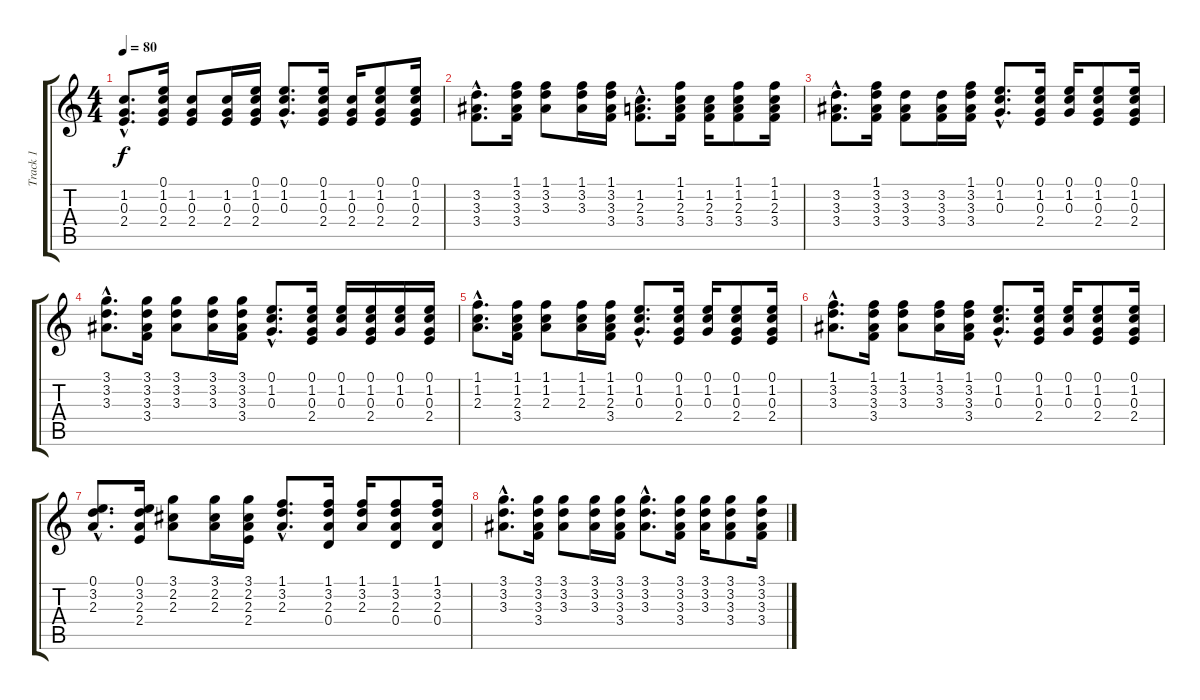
\track ("Track 1" "Track 1") {instrument acousticguitarsteel}
\staff {score tabs}
\tuning (E4 B3 G3 D3 A2 E2) {hide}
\ts (4 4)
\tempo 80
\clef g2
\ks c
(1.2{hac} 0.3{hac} 2.4{hac}).8{d dy f} (0.1 1.2 0.3 2.4).16 (1.2 0.3 2.4).8 (1.2 0.3 2.4).16 (0.1 1.2 0.3 2.4).16 (0.1{hac} 1.2{hac} 0.3{hac}).8{d} (0.1 1.2 0.3 2.4).16 (1.2 0.3 2.4).16 (0.1 1.2 0.3 2.4).8 (0.1 1.2 0.3 2.4).16 |
(3.2{hac} 3.3{hac} 3.4{hac}).8{d} (1.1 3.2 3.3 3.4).16 (1.1 3.2 3.3).8 (1.1 3.2 3.3).16 (1.1 3.2 3.3 3.4).16 (1.2{hac} 2.3{hac} 3.4{hac}).8{d} (1.1 1.2 2.3 3.4).16 (1.2 2.3 3.4).16 (1.1 1.2 2.3 3.4).8 (1.1 1.2 2.3 3.4).16 |
(3.2{hac} 3.3{hac} 3.4{hac}).8{d} (1.1 3.2 3.3 3.4).16 (3.2 3.3 3.4).8 (3.2 3.3 3.4).16 (1.1 3.2 3.3 3.4).16 (0.1{hac} 1.2{hac} 0.3{hac}).8{d} (0.1 1.2 0.3 2.4).16 (0.1 1.2 0.3).16 (0.1 1.2 0.3 2.4).8 (0.1 1.2 0.3 2.4).16 |
(3.1{hac} 3.2{hac} 3.3{hac}).8{d} (3.1 3.2 3.3 3.4).16 (3.1 3.2 3.3).8 (3.1 3.2 3.3).16 (3.1 3.2 3.3 3.4).16 (0.1{hac} 1.2{hac} 0.3{hac}).8{d} (0.1 1.2 0.3 2.4).16 (0.1 1.2 0.3).16 (0.1 1.2 0.3 2.4).16 (0.1 1.2 0.3).16 (0.1 1.2 0.3 2.4).16 |
(1.1{hac} 1.2{hac} 2.3{hac}).8{d} (1.1 1.2 2.3 3.4).16 (1.1 1.2 2.3).8 (1.1 1.2 2.3).16 (1.1 1.2 2.3 3.4).16 (0.1{hac} 1.2{hac} 0.3{hac}).8{d} (0.1 1.2 0.3 2.4).16 (0.1 1.2 0.3).16 (0.1 1.2 0.3 2.4).8 (0.1 1.2 0.3 2.4).16 |
(1.1{hac} 3.2{hac} 3.3{hac}).8{d} (1.1 3.2 3.3 3.4).16 (1.1 3.2 3.3).8 (1.1 3.2 3.3).16 (1.1 3.2 3.3 3.4).16 (0.1{hac} 1.2{hac} 0.3{hac}).8{d} (0.1 1.2 0.3 2.4).16 (0.1 1.2 0.3).16 (0.1 1.2 0.3 2.4).8 (0.1 1.2 0.3 2.4).16 |
(0.1{hac} 3.2{hac} 2.3{hac}).8{d} (0.1 3.2 2.3 2.4).16 (3.1 2.2 2.3).8 (3.1 2.2 2.3).16 (3.1 2.2 2.3 2.4).16 (1.1{hac} 3.2{hac} 2.3{hac}).8{d} (1.1 3.2 2.3 0.4).16 (1.1 3.2 2.3).16 (1.1 3.2 2.3 0.4).8 (1.1 3.2 2.3 0.4).16 |
(3.1{hac} 3.2{hac} 3.3{hac}).8{d} (3.1 3.2 3.3 3.4).16 (3.1 3.2 3.3).8 (3.1 3.2 3.3).16 (3.1 3.2 3.3 3.4).16 (3.1{hac} 3.2{hac} 3.3{hac}).8{d} (3.1 3.2 3.3 3.4).16 (3.1 3.2 3.3).16 (3.1 3.2 3.3 3.4).8 (3.1 3.2 3.3 3.4).16
